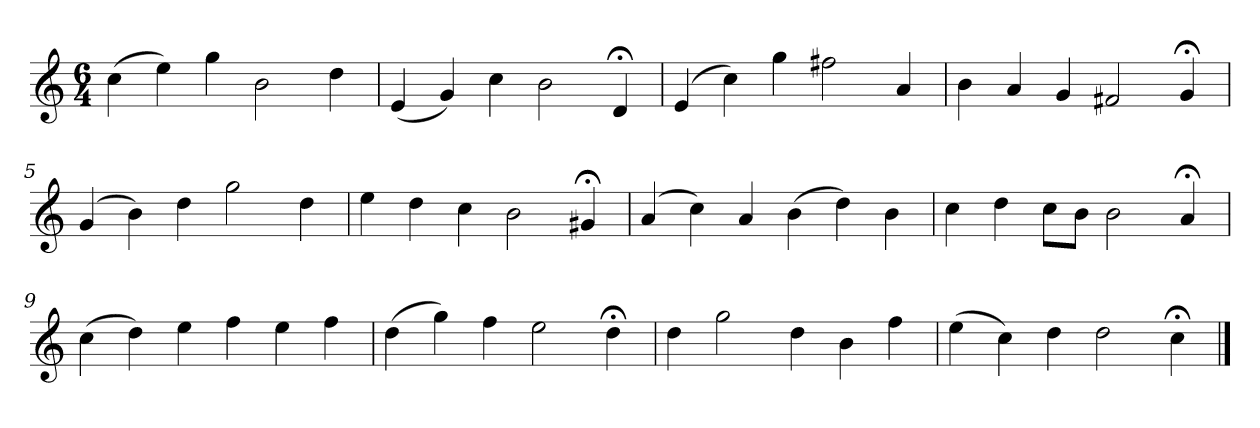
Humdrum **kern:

**kern
*part1
*staff1
*k[]
*C:
*M6/4
*MM120
=1
(4cc
4ee)
4gg
2b
4dd
=2
(4e
4g)
4cc
2b
4d;<
=3
(4e
4cc)
4gg
2ff#X
4a
=4
4b
4a
4g
2f#X
4g;<
=5
(4g
4b)
4dd
2gg
4dd
=6
4ee
4dd
4cc
2b
4g#X;<
=7
(4a
4cc)
4a
(4b
4dd)
4b
=8
4cc
4dd
8ccL
8bJ
2b
4a;<
=9
(4cc
4dd)
4ee
4ff
4ee
4ff
=10
(4dd
4gg)
4ff
2ee
4dd;<
=11
4dd
2gg
4dd
4b
4ff
=12
(4ee
4cc)
4dd
2dd
4cc;<
==
*-
